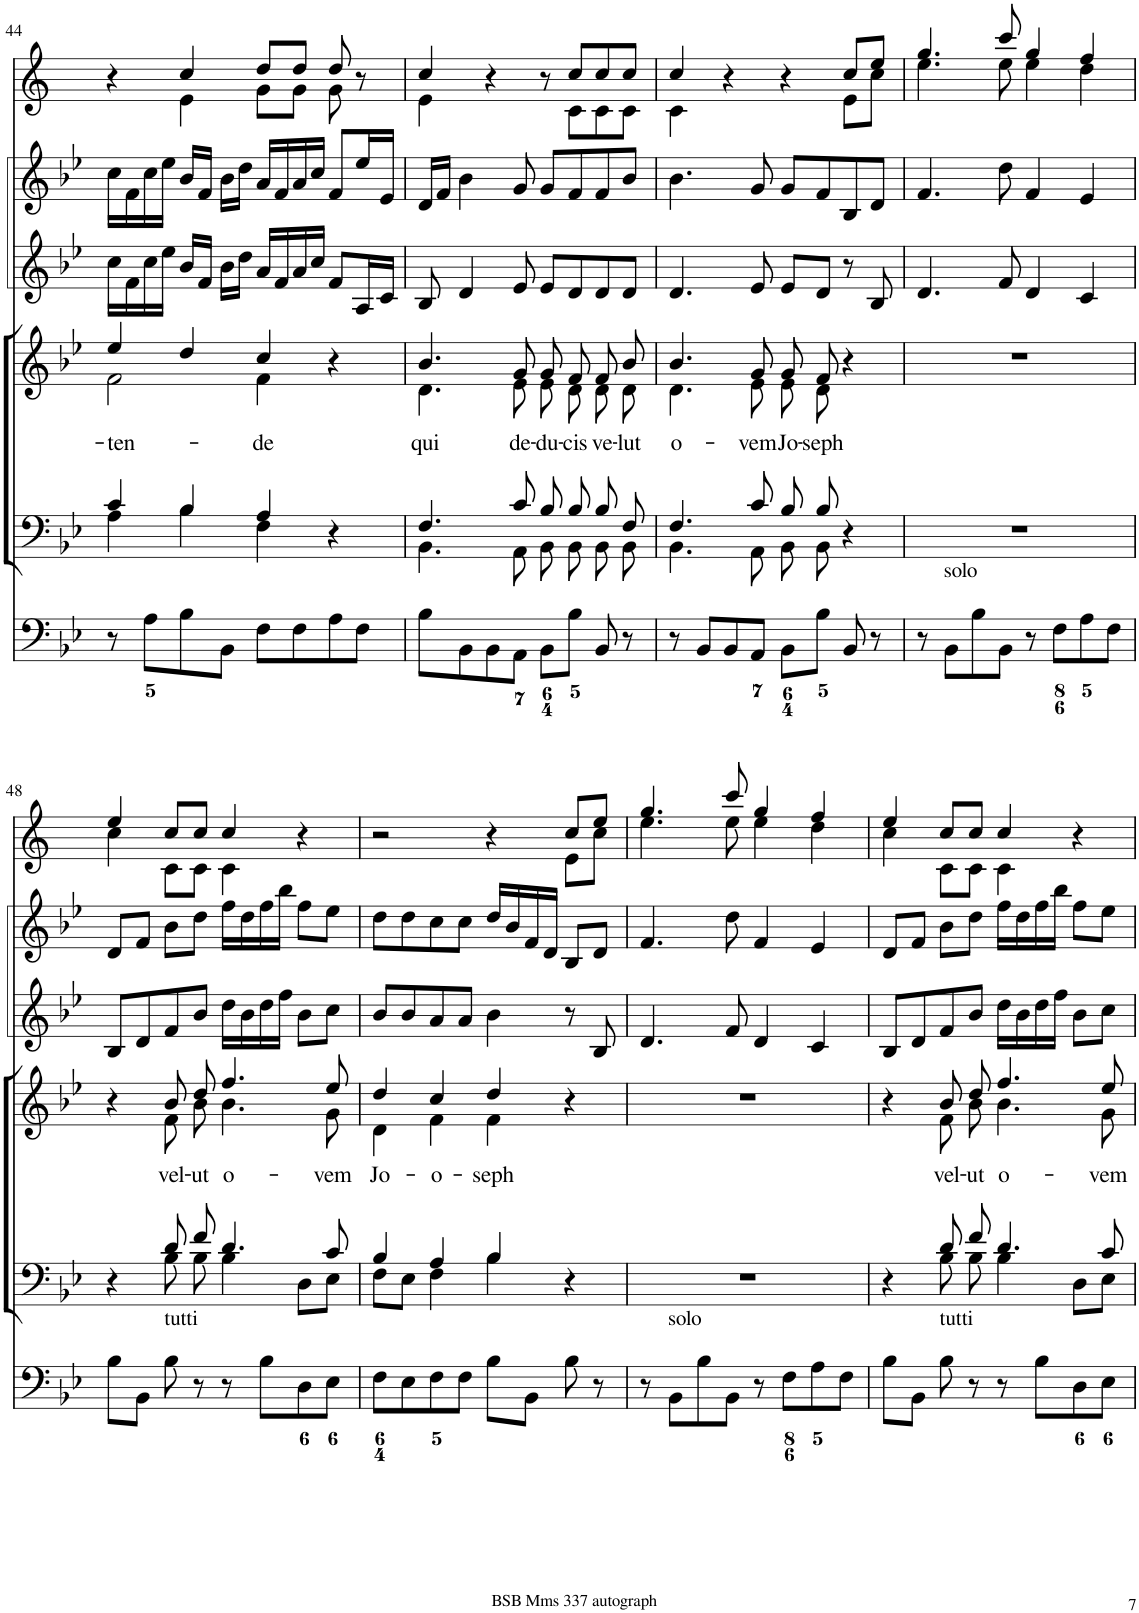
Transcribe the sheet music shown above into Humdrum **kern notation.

**kern	**kern	**kern	**text	**kern	**kern	**kern
*part6	*part5	*part4	*part4	*part3	*part2	*part1
*staff6	*staff5	*staff4	*staff4	*staff3	*staff2	*staff1
*I"Organ	*I"Voice	*I"Voice	*	*I"Violino 2	*I"Violino 1	*I"Clarini in B[b]
*	*	*	*	*I'Vln	*I'Vln	*
!!LO:PB:g=z
*clefF4	*clefF4	*clefG2	*	*clefG2	*clefG2	*clefG2
*	*	*	*	*	*	*Trd1c2
*k[b-e-]	*k[b-e-]	*k[b-e-]	*	*k[b-e-]	*k[b-e-]	*k[]
*M4/4	*M4/4	*M4/4	*	*M4/4	*M4/4	*M4/4
*met(c)	*met(c)	*met(c)	*	*met(c)	*met(c)	*met(c)
=44	=44	=44	=44	=44	=44	=44
*	*^	*	*	*	*	*
!	!	!	!	!LO:LY:b	!	!	!
*	*	*	*^	*	*	*	*^
8r	4c/	4A\	4ee-/	2f\	-ten-	16cc\LL	16cc\LL	4r	4ryy
.	.	.	.	.	.	16f\	16f\	.	.
8A\L	.	.	.	.	.	16cc\	16cc\	.	.
.	.	.	.	.	.	16ee-\JJ	16ee-\JJ	.	.
8B-\	4B-/	4B-\	4dd/	.	.	16b-/LL	16b-/LL	4cc/	4e\
.	.	.	.	.	.	16f/JJ	16f/JJ	.	.
8BB-\J	.	.	.	.	.	16b-\LL	16b-\LL	.	.
.	.	.	.	.	.	16dd\JJ	16dd\JJ	.	.
!	!	!	!	!	!LO:LY:b	!	!	!	!
8F\L	4A/	4F\	4cc/	4f\	-de	16a/LL	16a/LL	8dd/L	8g\L
.	.	.	.	.	.	16f/	16f/	.	.
8F\	.	.	.	.	.	16a/	16a/	8dd/J	8g\J
.	.	.	.	.	.	16cc/JJ	16cc/JJ	.	.
8A\	4r	4ryy	4r	4ryy	.	8f/L	8f/L	8dd/	8g\
8F\J	.	.	.	.	.	16A/L	16ee-/L	8r	8ryy
.	.	.	.	.	.	16c/JJ	16e-/JJ	.	.
=45	=45	=45	=45	=45	=45	=45	=45	=45	=45
!	!	!	!	!	!LO:LY:b	!	!	!	!
8B-\L	4.F/	4.BB-\	4.b-/	4.d\	qui	8B-/	16d/LL	4cc/	4e\
.	.	.	.	.	.	.	16f/JJ	.	.
8BB-\	.	.	.	.	.	4d/	4b-\	.	.
8BB-\	.	.	.	.	.	.	.	4r	4.ryy
!	!	!	!	!	!LO:LY:b	!	!	!	!
8AA\J	8c/	8AA\	8g/	8e-\	de-	8e-/	8g/	.	.
!	!	!	!	!	!LO:LY:b	!	!	!	!
8BB-\L	8B-/	8BB-\	8g/L	8e-\L	-du-	8e-/L	8g/L	8r	.
!	!	!	!	!	!LO:LY:b	!	!	!	!
8B-\J	8B-/	8BB-\	8f/J	8d\J	-cis	8d/	8f/	8cc/L	8c\L
!	!	!	!	!	!LO:LY:b	!	!	!	!
8BB-/	8B-/	8BB-\	8f/L	8d\L	ve-	8d/	8f/	8cc/	8c\
!	!	!	!	!	!LO:LY:b	!	!	!	!
8r	8F/	8BB-\	8b-/J	8d\J	-lut	8d/J	8b-/J	8cc/J	8c\J
=46	=46	=46	=46	=46	=46	=46	=46	=46	=46
!	!	!	!	!	!LO:LY:b	!	!	!	!
8r	4.F/	4.BB-\	4.b-/	4.d\	o-	4.d/	4.b-\	4cc/	4c\
8BB-/L	.	.	.	.	.	.	.	.	.
8BB-/	.	.	.	.	.	.	.	4r	2ryy
!	!	!	!	!	!LO:LY:b	!	!	!	!
8AA/J	8c/	8AA\	8g/	8e-\	-vem	8e-/	8g/	.	.
!	!	!	!	!	!LO:LY:b	!	!	!	!
8BB-\L	8B-/	8BB-\	8g/L	8e-\L	Jo-	8e-/L	8g/L	4r	.
!	!	!	!	!	!LO:LY:b	!	!	!	!
8B-\J	8B-/	8BB-\	8f/J	8d\J	-seph	8d/J	8f/	.	.
8BB-/	4r	4ryy	4r	4ryy	.	8r	8B-/	8cc/L	8e\L
8r	.	.	.	.	.	8B-/	8d/J	8ee/J	8cc\J
*	*v	*v	*	*	*	*	*	*	*
*	*	*v	*v	*	*	*	*	*
=47	=47	=47	=47	=47	=47	=47	=47
8r	1r	1r	.	4.d/	4.f/	4.gg/	4.ee\
!LO:TX:a:t=solo	!	!	!	!	!	!	!
8BB-\L	.	.	.	.	.	.	.
8B-\	.	.	.	.	.	.	.
8BB-\J	.	.	.	8f/	8dd\	8ccc/	8ee\
8r	.	.	.	4d/	4f/	4gg/	4ee\
8F\L	.	.	.	.	.	.	.
8A\	.	.	.	4c/	4e-/	4ff/	4dd\
8F\J	.	.	.	.	.	.	.
!!LO:LB:g=z	!!
=48	=48	=48	=48	=48	=48	=48	=48
*	*^	*^	*	*	*	*	*
8B-\L	4r	4ryy	4r	4ryy	.	8B-/L	8d/L	4ee/	4cc\
8BB-\J	.	.	.	.	.	8d/	8f/J	.	.
!LO:TX:a:t=tutti	!	!	!	!	!	!	!	!	!
!	!	!	!	!	!LO:LY:b	!	!	!	!
8B-\	8d/	8B-\	8b-/L	8f\L	vel-	8f/	8b-\L	8cc/L	8c\L
!	!	!	!	!	!LO:LY:b	!	!	!	!
8r	8f/	8B-\	8dd/J	8b-\J	-ut	8b-/J	8dd\J	8cc/J	8c\J
!	!	!	!	!	!LO:LY:b	!	!	!	!
8r	4.d/	4B-\	4.ff/	4.b-\	o-	16dd\LL	16ff\LL	4cc/	4c\
.	.	.	.	.	.	16b-\	16dd\	.	.
8B-\L	.	.	.	.	.	16dd\	16ff\	.	.
.	.	.	.	.	.	16ff\JJ	16bb-\JJ	.	.
8D\	.	8D\L	.	.	.	8b-\L	8ff\L	4r	4ryy
!	!	!	!	!	!LO:LY:b	!	!	!	!
8E-\J	8c/	8E-\J	8ee-/	8g\	-vem	8cc\J	8ee-\J	.	.
=49	=49	=49	=49	=49	=49	=49	=49	=49	=49
!	!	!	!	!	!LO:LY:b	!	!	!	!
8F\L	4B-/	8F\L	4dd/	4d\	Jo-	8b-/L	8dd\L	2r	2.ryy
8E-\	.	8E-\J	.	.	.	8b-/	8dd\	.	.
!	!	!	!	!	!LO:LY:b	!	!	!	!
8F\	4A/	4F\	4cc/	4f\	-o-	8a/	8cc\	.	.
8F\J	.	.	.	.	.	8a/J	8cc\J	.	.
!	!	!	!	!	!LO:LY:b	!	!	!	!
8B-\L	4B-/	4B-\	4dd/	4f\	-seph	4b-\	16dd/LL	4r	.
.	.	.	.	.	.	.	16b-/	.	.
8BB-\J	.	.	.	.	.	.	16f/	.	.
.	.	.	.	.	.	.	16d/JJ	.	.
8B-\	4r	4ryy	4r	4ryy	.	8r	8B-/L	8cc/L	8e\L
8r	.	.	.	.	.	8B-/	8d/J	8ee/J	8cc\J
*	*v	*v	*	*	*	*	*	*	*
*	*	*v	*v	*	*	*	*	*
=50	=50	=50	=50	=50	=50	=50	=50
8r	1r	1r	.	4.d/	4.f/	4.gg/	4.ee\
!LO:TX:a:t=solo	!	!	!	!	!	!	!
8BB-\L	.	.	.	.	.	.	.
8B-\	.	.	.	.	.	.	.
8BB-\J	.	.	.	8f/	8dd\	8ccc/	8ee\
8r	.	.	.	4d/	4f/	4gg/	4ee\
8F\L	.	.	.	.	.	.	.
8A\	.	.	.	4c/	4e-/	4ff/	4dd\
8F\J	.	.	.	.	.	.	.
=51	=51	=51	=51	=51	=51	=51	=51
*	*^	*^	*	*	*	*	*
8B-\L	4r	4ryy	4r	4ryy	.	8B-/L	8d/L	4ee/	4cc\
8BB-\J	.	.	.	.	.	8d/	8f/J	.	.
!LO:TX:a:t=tutti	!	!	!	!	!	!	!	!	!
!	!	!	!	!	!LO:LY:b	!	!	!	!
8B-\	8d/	8B-\	8b-/L	8f\L	vel-	8f/	8b-\L	8cc/L	8c\L
!	!	!	!	!	!LO:LY:b	!	!	!	!
8r	8f/	8B-\	8dd/J	8b-\J	-ut	8b-/J	8dd\J	8cc/J	8c\J
!	!	!	!	!	!LO:LY:b	!	!	!	!
8r	4.d/	4B-\	4.ff/	4.b-\	o-	16dd\LL	16ff\LL	4cc/	4c\
.	.	.	.	.	.	16b-\	16dd\	.	.
8B-\L	.	.	.	.	.	16dd\	16ff\	.	.
.	.	.	.	.	.	16ff\JJ	16bb-\JJ	.	.
8D\	.	8D\L	.	.	.	8b-\L	8ff\L	4r	4ryy
!	!	!	!	!	!LO:LY:b	!	!	!	!
8E-\J	8c/	8E-\J	8ee-/	8g\	-vem	8cc\J	8ee-\J	.	.
*	*v	*v	*	*	*	*	*	*v	*v
*	*	*v	*v	*	*	*	*
=	=	=	=	=	=	=
*-	*-	*-	*-	*-	*-	*-
